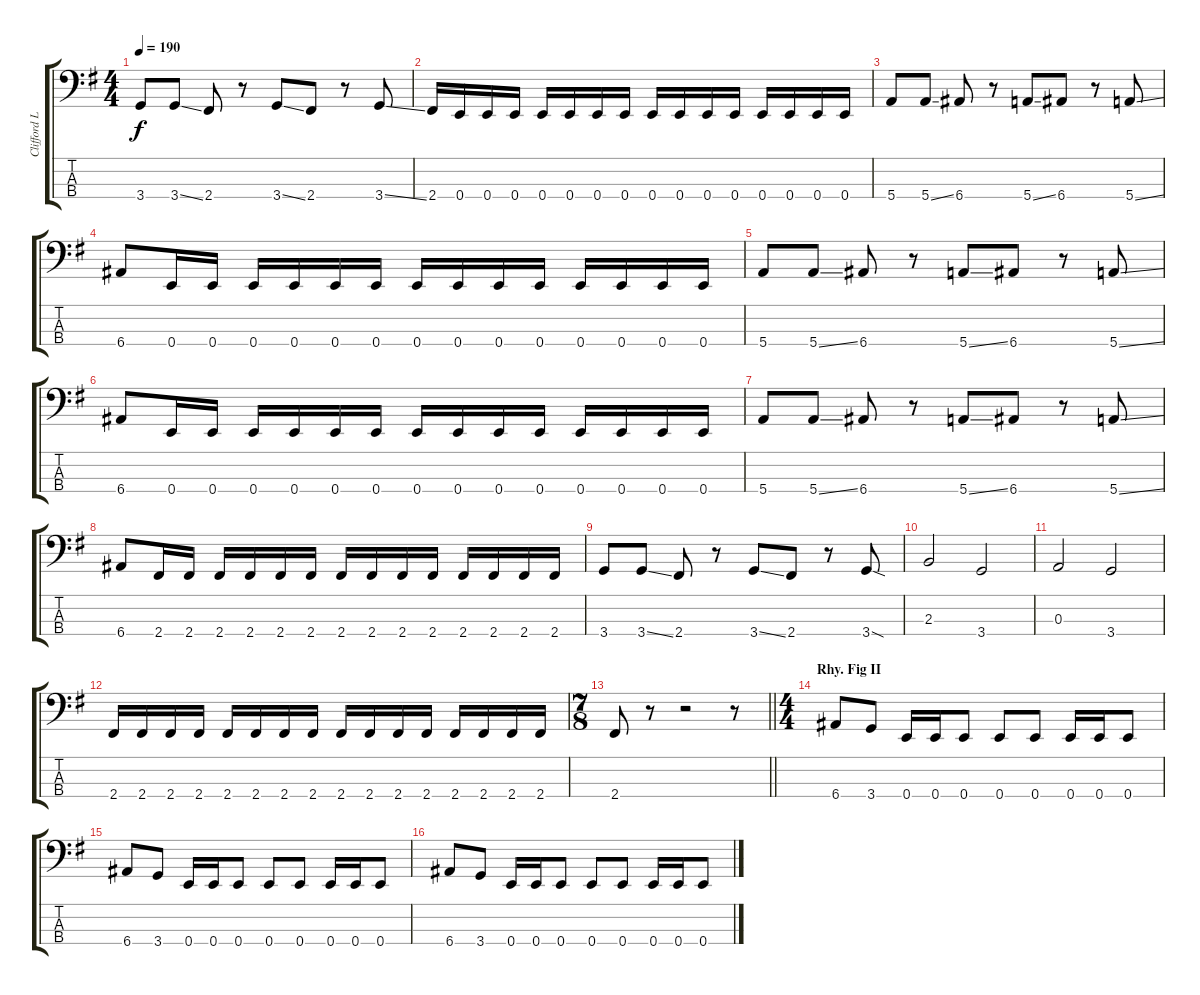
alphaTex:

\track ("Clifford Lee Burton - Bass Guitar" "Clifford L") {instrument electricbassfinger}
\staff {score tabs}
\tuning (G2 D2 A1 E1) {hide}
\ts (4 4)
\tempo 190
\clef f4
\ks eminor
3.4.8{dy f} 3.4{ss}.8 2.4.8 r.8 3.4{ss}.8 2.4.8 r.8 3.4{ss}.8 |
2.4.16 0.4.16 0.4.16 0.4.16 0.4.16 0.4.16 0.4.16 0.4.16 0.4.16 0.4.16 0.4.16 0.4.16 0.4.16 0.4.16 0.4.16 0.4.16 |
5.4.8 5.4{ss}.8 6.4.8 r.8 5.4{ss}.8 6.4.8 r.8 5.4{ss}.8 |
6.4.8 0.4.16 0.4.16 0.4.16 0.4.16 0.4.16 0.4.16 0.4.16 0.4.16 0.4.16 0.4.16 0.4.16 0.4.16 0.4.16 0.4.16 |
5.4.8 5.4{ss}.8 6.4.8 r.8 5.4{ss}.8 6.4.8 r.8 5.4{ss}.8 |
6.4.8 0.4.16 0.4.16 0.4.16 0.4.16 0.4.16 0.4.16 0.4.16 0.4.16 0.4.16 0.4.16 0.4.16 0.4.16 0.4.16 0.4.16 |
5.4.8 5.4{ss}.8 6.4.8 r.8 5.4{ss}.8 6.4.8 r.8 5.4{ss}.8 |
6.4.8 2.4.16 2.4.16 2.4.16 2.4.16 2.4.16 2.4.16 2.4.16 2.4.16 2.4.16 2.4.16 2.4.16 2.4.16 2.4.16 2.4.16 |
3.4.8 3.4{ss}.8 2.4.8 r.8 3.4{ss}.8 2.4.8 r.8 3.4{sod}.8 |
2.3.2 3.4.2 |
0.3.2 3.4.2 |
2.4.16 2.4.16 2.4.16 2.4.16 2.4.16 2.4.16 2.4.16 2.4.16 2.4.16 2.4.16 2.4.16 2.4.16 2.4.16 2.4.16 2.4.16 2.4.16 |
\ts (7 8)
\barLineRight lightlight
2.4.8 r.8 r.2 r.8 |
\ts (4 4)
\section ("" "Rhy. Fig II")
6.4.8 3.4.8 0.4.16 0.4.16 0.4.8 0.4.8 0.4.8 0.4.16 0.4.16 0.4.8 |
6.4.8 3.4.8 0.4.16 0.4.16 0.4.8 0.4.8 0.4.8 0.4.16 0.4.16 0.4.8 |
6.4.8 3.4.8 0.4.16 0.4.16 0.4.8 0.4.8 0.4.8 0.4.16 0.4.16 0.4.8
